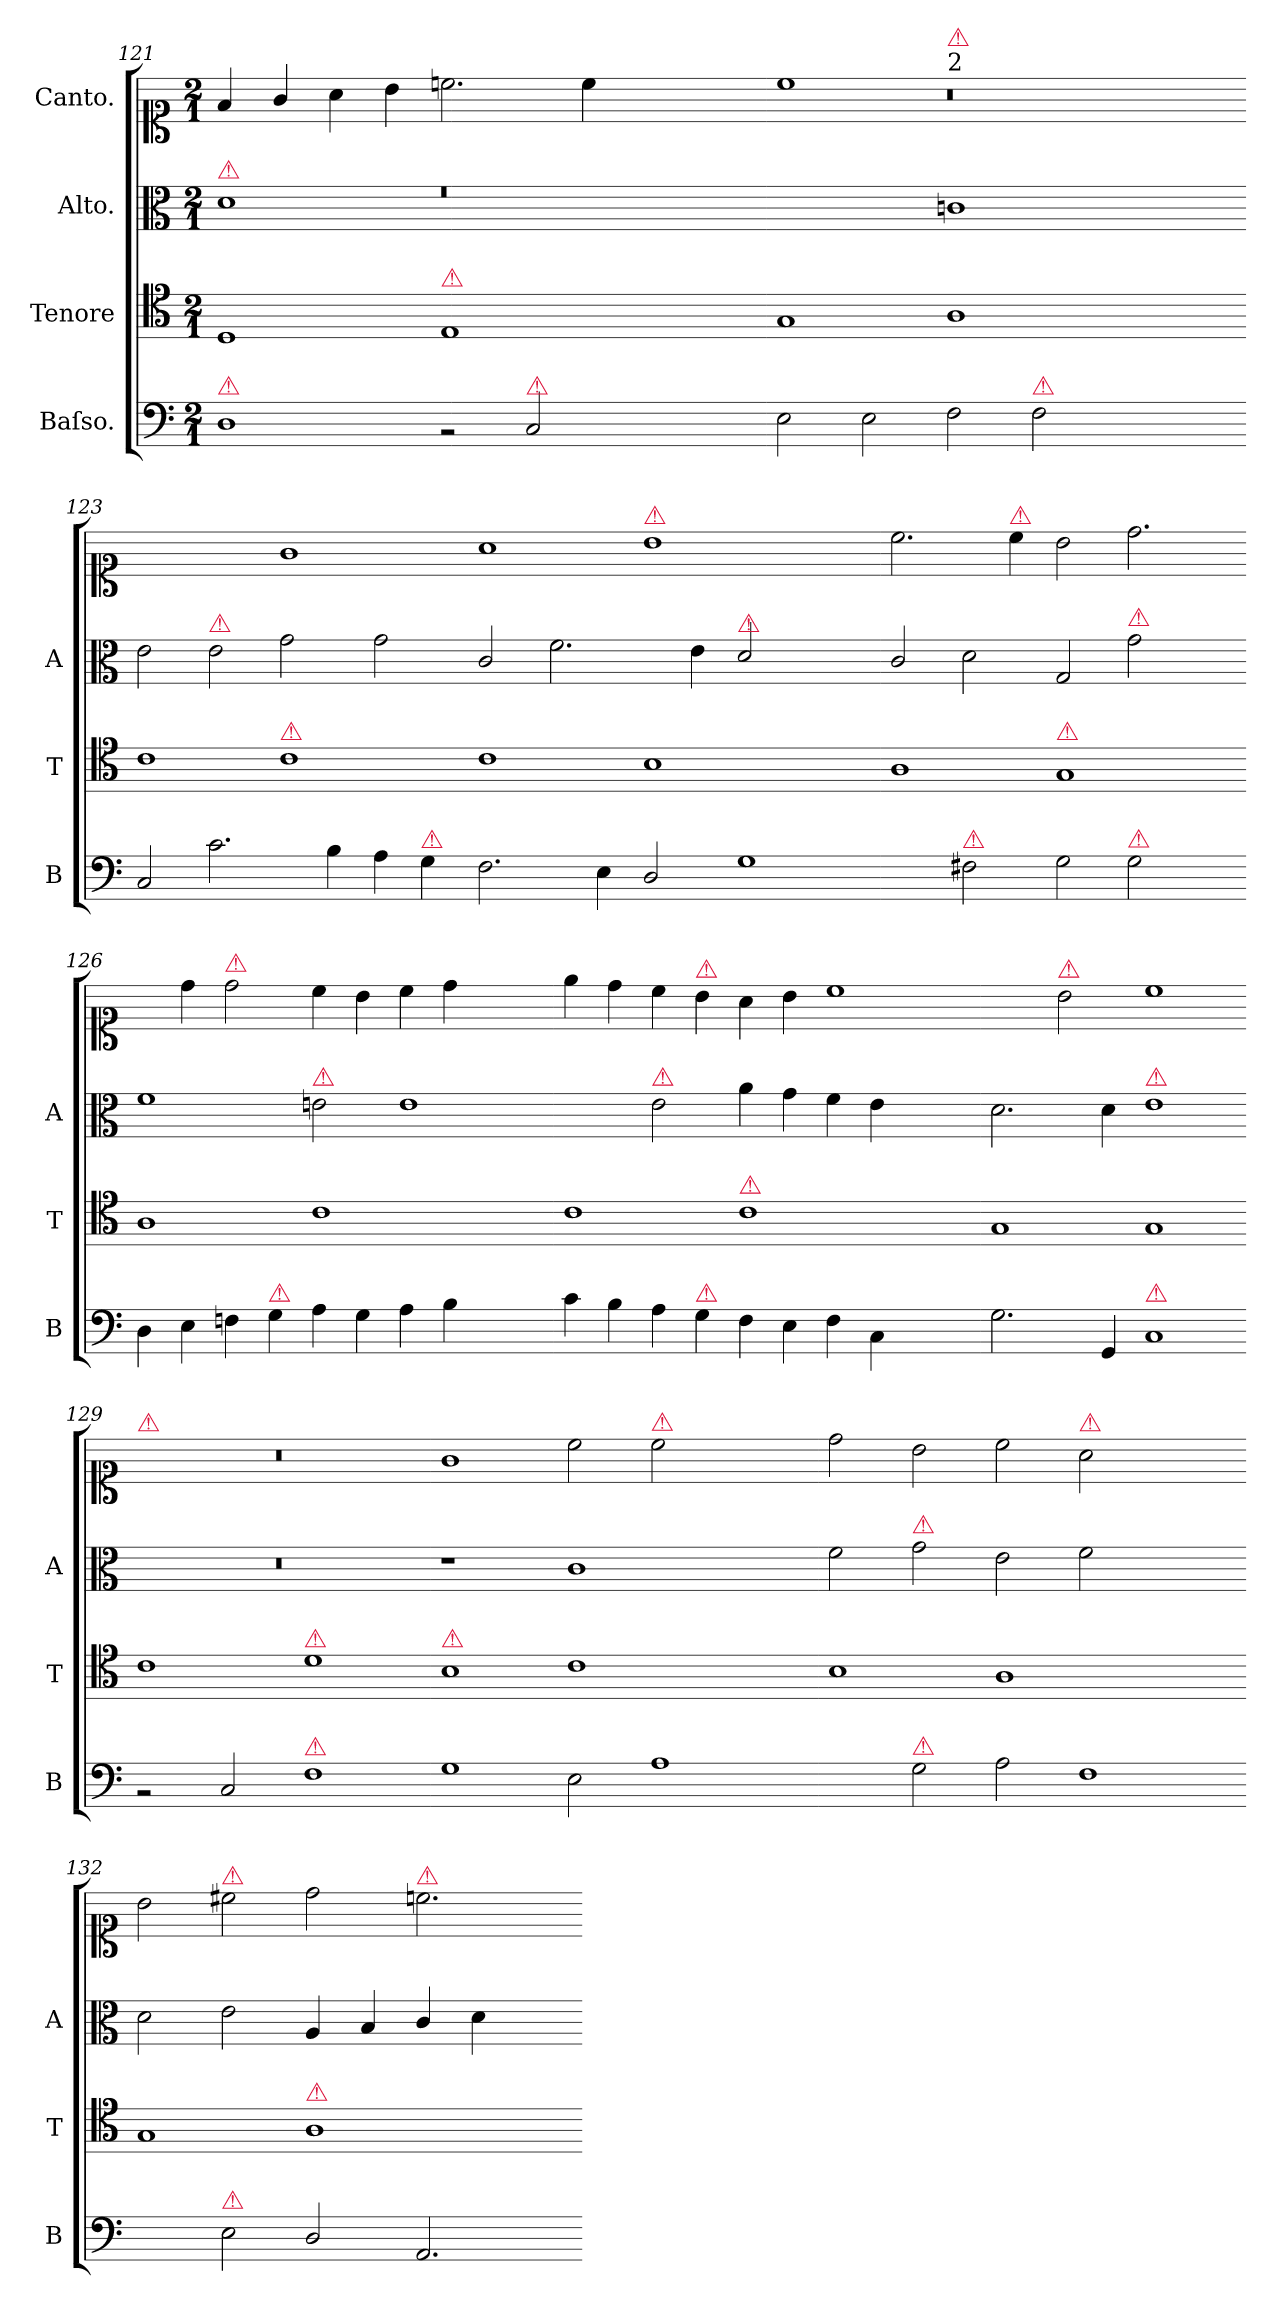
**kern	**kern	**kern	**kern
*part4	*part3	*part2	*part1
*staff4	*staff3	*staff2	*staff1
*I"Baſso.	*I"Tenore	*I"Alto.	*I"Canto.
*I'B	*I'T	*I'A	*
*clefF4	*clefC4	*clefC3	*clefC1
*k[]	*k[]	*k[]	*k[]
*M2/1	*M2/1	*M2/1	*M2/1
=121	=121	=121	=121
!	!	!LO:TX:a:color=crimson:t=⚠	!
!LO:TX:a:color=crimson:t=⚠	!	!	!
1D	1D	1d	4f/
.	.	.	4g/
.	.	.	4a\
.	.	.	4b\
!	!LO:TX:a:color=crimson:t=⚠	!	!
2rBB	1E	0re	2.ccn\
!LO:TX:a:color=crimson:t=⚠	!	!	!
2C/	.	.	.
.	.	.	4cc\
1ryy	1ryy	.	1ryy
=122-	=122-	=122-	=122-
2E\	1G	1ryy	1cc
2E\	.	.	.
!	!	!	!LO:TX:a:t=2
!	!	!	!LO:TX:a:color=crimson:t=⚠
2F\	1A	1cn	0r
!LO:TX:a:color=crimson:t=⚠	!	!	!
2F\	.	.	.
1ryy	1ryy	1ryy	.
=123-	=123-	=123-	=123-
2C/	1c	2e\	1ryy
!	!	!LO:TX:a:color=crimson:t=⚠	!
2.c\	.	2e\	.
!	!LO:TX:a:color=crimson:t=⚠	!	!
.	1c	2g\	1g
4B\	.	.	.
4A\	.	2g\	.
!LO:TX:a:color=crimson:t=⚠	!	!	!
4G\	.	.	.
=124-	=124-	=124-	=124-
2.F\	1c	2c/	1a
.	.	2.f\	.
4E\	.	.	.
!	!	!	!LO:TX:a:color=crimson:t=⚠
2D/	1B	.	1b
.	.	4e\	.
!	!	!LO:TX:a:color=crimson:t=⚠	!
1G\	.	2d/	.
.	2ryy	2ryy	2ryy
=125-	=125-	=125-	=125-
2ryy	1A	2c/	2.cc\
!LO:TX:a:color=crimson:t=⚠	!	!	!
2F#X\	.	2d\	.
!	!	!	!LO:TX:a:color=crimson:t=⚠
.	.	.	4cc\
!	!LO:TX:a:color=crimson:t=⚠	!	!
2G\	1G	2G/	2b\
!	!	!LO:TX:a:color=crimson:t=⚠	!
!LO:TX:a:color=crimson:t=⚠	!	!	!
2G\	.	2g\	2.dd\
4ryy	4ryy	4ryy	.
=126-	=126-	=126-	=126-
4D\	1A	1f	4ryy
4E\	.	.	4dd\
!	!	!	!LO:TX:a:color=crimson:t=⚠
4Fn\	.	.	2dd\
!LO:TX:a:color=crimson:t=⚠	!	!	!
4G\	.	.	.
!	!	!LO:TX:a:color=crimson:t=⚠	!
4A\	1c	2en\	4cc\
4G\	.	.	4b\
4A\	.	1e\	4cc\
4B\	.	.	4dd\
2ryy	2ryy	.	2ryy
=127-	=127-	=127-	=127-
4c\	1c	2ryy	4ee\
4B\	.	.	4dd\
!	!	!LO:TX:a:color=crimson:t=⚠	!
4A\	.	2e\	4cc\
!	!	!	!LO:TX:a:color=crimson:t=⚠
!LO:TX:a:color=crimson:t=⚠	!	!	!
4G\	.	.	4b\
!	!LO:TX:a:color=crimson:t=⚠	!	!
4F\	1c	4a\	4a\
4E\	.	4g\	4b\
4F\	.	4f\	1cc\
4C\	.	4e\	.
2ryy	2ryy	2ryy	.
=128-	=128-	=128-	=128-
2.G\	1G	2.d\	2ryy
!	!	!	!LO:TX:a:color=crimson:t=⚠
.	.	.	2b\
4GG/	.	4d\	.
!	!	!LO:TX:a:color=crimson:t=⚠	!
!LO:TX:a:color=crimson:t=⚠	!	!	!
1C	1G	1e	1cc
=129-	=129-	=129-	=129-
!	!	!	!LO:TX:a:color=crimson:t=⚠
2rBB	1c	0r	0r
2C/	.	.	.
!	!LO:TX:a:color=crimson:t=⚠	!	!
!LO:TX:a:color=crimson:t=⚠	!	!	!
1F	1d	.	.
=130-	=130-	=130-	=130-
!	!LO:TX:a:color=crimson:t=⚠	!	!
1G	1B	1r	1g
2E\	1c	1c	2cc\
!	!	!	!LO:TX:a:color=crimson:t=⚠
1A\	.	.	2cc\
.	2ryy	2ryy	2ryy
=131-	=131-	=131-	=131-
2ryy	1B	2f\	2dd\
!	!	!LO:TX:a:color=crimson:t=⚠	!
!LO:TX:a:color=crimson:t=⚠	!	!	!
2G\	.	2g\	2b\
2A\	1A	2e\	2cc\
!	!	!	!LO:TX:a:color=crimson:t=⚠
1F\	.	2f\	2a\
.	2ryy	2ryy	2ryy
=132-	=132-	=132-	=132-
2ryy	1G	2d\	2b\
!	!	!	!LO:TX:a:color=crimson:t=⚠
!LO:TX:a:color=crimson:t=⚠	!	!	!
2E\	.	2e\	2cc#X\
!	!LO:TX:a:color=crimson:t=⚠	!	!
2D/	1A	4A/	2dd\
.	.	4B/	.
!	!	!	!LO:TX:a:color=crimson:t=⚠
2.AA/	.	4c/	2.ccn\
.	.	4d\	.
.	4ryy	4ryy	.
=-	=-	=-	=-
*-	*-	*-	*-
